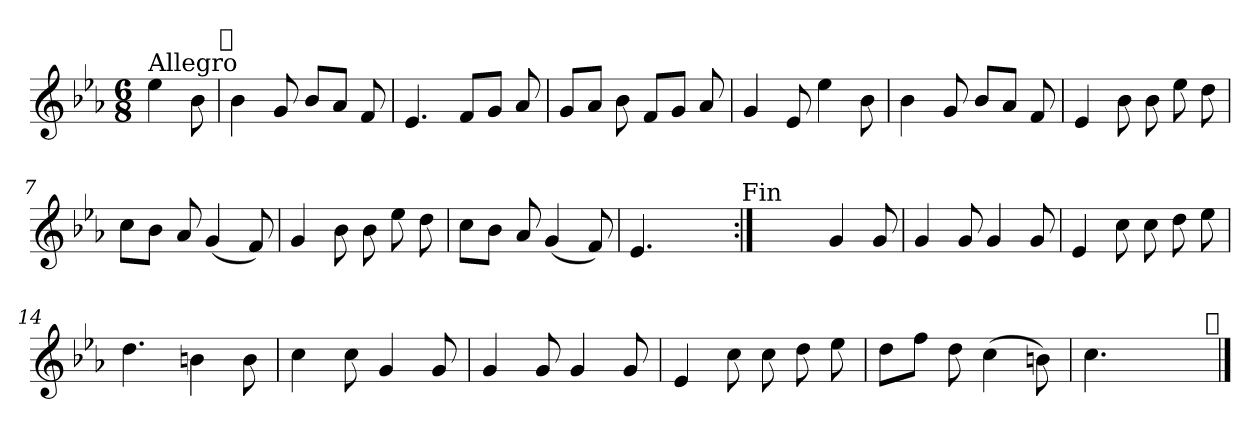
**kern
*part1
*staff1
*clefG2
*k[b-e-a-]
*E-:
*M6/8
=
!LO:TX:a:t=Allegro
4ee-\
8b-\
!LO:TX:a:t=𝄋
=1
4b-\
8g/
8b-/L
8a-/J
8f/
=2
4.e-/
8f/L
8g/J
8a-/
=3
8g/L
8a-/J
8b-\
8f/L
8g/J
8a-/
=4
4g/
8e-/
4ee-\
8b-\
=5
4b-\
8g/
8b-/L
8a-/J
8f/
!!LO:LB:g=z
=6
4e-/
8b-\
8b-\
8ee-\
8dd\
=7
8cc\L
8b-\J
8a-/
(<4g/
8f/)
=8
4g/
8b-\
8b-\
8ee-\
8dd\
=9
8cc\L
8b-\J
8a-/
(<4g/
8f/)
=10
4.e-/
4.ryy
!LO:TX:a:t=Fin
=11:|!
4ryy
8ryy
4g/
8g/
!!LO:LB:g=z
=12
4g/
8g/
4g/
8g/
=13
4e-/
8cc\
8cc\
8dd\
8ee-\
=14
4.dd\
4bn\
8b\
=15
4cc\
8cc\
4g/
8g/
=16
4g/
8g/
4g/
8g/
=17
4e-/
8cc\
8cc\
8dd\
8ee-\
=18
8dd\L
8ff\J
8dd\
(>4cc\
8bn\)
!!LO:LB:g=z
=19
4.cc\
4.ryy
!LO:TX:a:t=𝄋
==
*-
